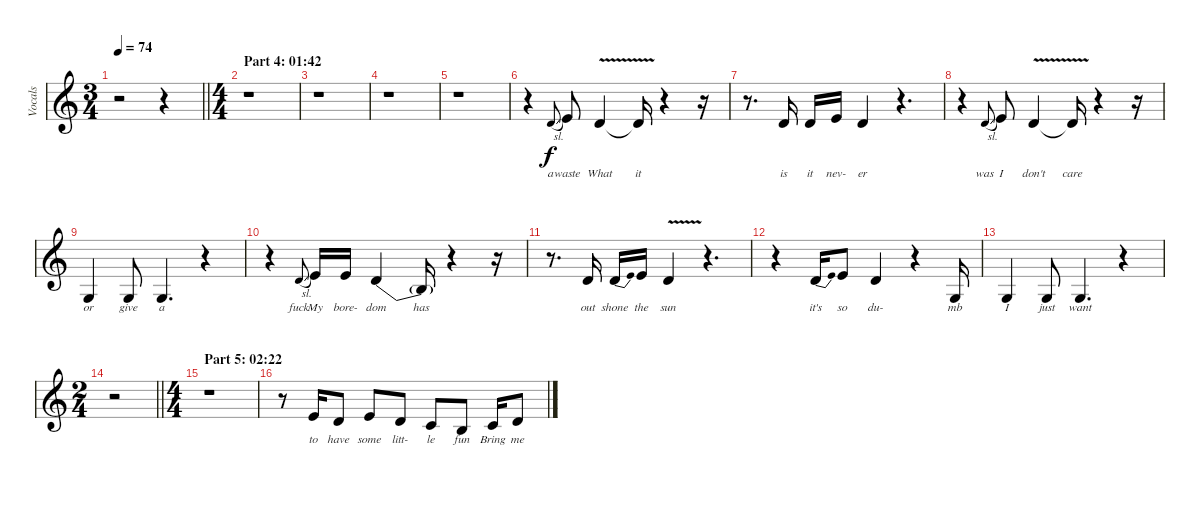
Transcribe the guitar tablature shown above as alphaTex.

\track ("Vocals" "Vocals") {instrument tenorsax}
\staff {score}
\tuning (E4 B3 G3 D3 A2 E2) {hide}
\ts (3 4)
\tempo 74
\clef g2
\barLineRight lightlight
\ks c
r.2{dy f} r.4 |
\ts (4 4)
\section ("" "Part 4: 01:42")
r.1 |
r.1 |
r.1 |
r.1 |
r.4 7.3{sl}.8{lyrics (0 "a") lyrics (1 "") lyrics (2 "") lyrics (3 "") lyrics (4 "") gr onbeat} 9.3.8{lyrics (0 "waste") lyrics (1 "") lyrics (2 "") lyrics (3 "") lyrics (4 "")} 7.3{v}.4{lyrics (0 "What") lyrics (1 "") lyrics (2 "") lyrics (3 "") lyrics (4 "")} 7.3{t}.16{lyrics (0 "it") lyrics (1 "") lyrics (2 "") lyrics (3 "") lyrics (4 "")} r.4 r.16 |
r.8{d} 7.3.16{lyrics (0 "is") lyrics (1 "") lyrics (2 "") lyrics (3 "") lyrics (4 "")} 7.3.16{lyrics (0 "it") lyrics (1 "") lyrics (2 "") lyrics (3 "") lyrics (4 "")} 9.3.16{lyrics (0 "nev-") lyrics (1 "") lyrics (2 "") lyrics (3 "") lyrics (4 "")} 4.3{be (custom 0 6 20 6 50 0 60 0)}.4{lyrics (0 "er") lyrics (1 "") lyrics (2 "") lyrics (3 "") lyrics (4 "")} r.4{d} |
r.4 7.3{sl}.8{lyrics (0 "was") lyrics (1 "") lyrics (2 "") lyrics (3 "") lyrics (4 "") gr onbeat} 9.3.8{lyrics (0 "I") lyrics (1 "") lyrics (2 "") lyrics (3 "") lyrics (4 "")} 7.3{v}.4{lyrics (0 "don't") lyrics (1 "") lyrics (2 "") lyrics (3 "") lyrics (4 "")} 7.3{t}.16{lyrics (0 "care") lyrics (1 "") lyrics (2 "") lyrics (3 "") lyrics (4 "")} r.4 r.16 |
5.4{be (custom 0 0 5 4 30 4 35 0 60 0)}.4{lyrics (0 "or") lyrics (1 "") lyrics (2 "") lyrics (3 "") lyrics (4 "")} 5.4.8{lyrics (0 "give") lyrics (1 "") lyrics (2 "") lyrics (3 "") lyrics (4 "")} 5.4{be (custom 0 0 5 4 10 4 20 0 60 0)}.4{d lyrics (0 "a") lyrics (1 "") lyrics (2 "") lyrics (3 "") lyrics (4 "")} r.4 |
r.4 7.3{sl}.8{lyrics (0 "fuck") lyrics (1 "") lyrics (2 "") lyrics (3 "") lyrics (4 "") gr onbeat} 9.3.16{lyrics (0 "My") lyrics (1 "") lyrics (2 "") lyrics (3 "") lyrics (4 "")} 9.3.16{lyrics (0 "bore-") lyrics (1 "") lyrics (2 "") lyrics (3 "") lyrics (4 "")} 4.3{be (custom 0 6 35 6 55 0 60 0)}.4{lyrics (0 "dom") lyrics (1 "") lyrics (2 "") lyrics (3 "") lyrics (4 "")} 4.3{t}.16{lyrics (0 "has") lyrics (1 "") lyrics (2 "") lyrics (3 "") lyrics (4 "")} r.4 r.16 |
r.8{d} 7.3.16{lyrics (0 "out") lyrics (1 "") lyrics (2 "") lyrics (3 "") lyrics (4 "")} 7.3{be (bend 0 0 60 4)}.16{lyrics (0 "shone") lyrics (1 "") lyrics (2 "") lyrics (3 "") lyrics (4 "")} 9.3.16{lyrics (0 "the") lyrics (1 "") lyrics (2 "") lyrics (3 "") lyrics (4 "")} 7.3{v}.4{lyrics (0 "sun") lyrics (1 "") lyrics (2 "") lyrics (3 "") lyrics (4 "")} r.4{d} |
r.4 7.3{be (bend 0 0 60 4)}.16{lyrics (0 "it's") lyrics (1 "") lyrics (2 "") lyrics (3 "") lyrics (4 "")} 9.3.8{lyrics (0 "so") lyrics (1 "") lyrics (2 "") lyrics (3 "") lyrics (4 "")} 4.3{be (custom 0 6 15 6 45 0 60 0)}.4{lyrics (0 "du-") lyrics (1 "") lyrics (2 "") lyrics (3 "") lyrics (4 "")} r.4 5.4.16{lyrics (0 "mb") lyrics (1 "") lyrics (2 "") lyrics (3 "") lyrics (4 "")} |
5.4{be (custom 0 0 5 4 30 4 35 0 60 0)}.4{lyrics (0 "I") lyrics (1 "") lyrics (2 "") lyrics (3 "") lyrics (4 "")} 5.4.8{lyrics (0 "just") lyrics (1 "") lyrics (2 "") lyrics (3 "") lyrics (4 "")} 4.4{be (custom 0 2 5 6 10 6 20 2 45 2 60 0)}.4{d lyrics (0 "want") lyrics (1 "") lyrics (2 "") lyrics (3 "") lyrics (4 "")} r.4 |
\ts (2 4)
\barLineRight lightlight
r.2 |
\ts (4 4)
\section ("" "Part 5: 02:22")
r.1 |
r.8 9.3.16{lyrics (0 "to") lyrics (1 "") lyrics (2 "") lyrics (3 "") lyrics (4 "")} 7.3.8{lyrics (0 "have") lyrics (1 "") lyrics (2 "") lyrics (3 "") lyrics (4 "")} 9.3.8{lyrics (0 "some") lyrics (1 "") lyrics (2 "") lyrics (3 "") lyrics (4 "")} 7.3.8{lyrics (0 "litt-") lyrics (1 "") lyrics (2 "") lyrics (3 "") lyrics (4 "")} 5.3.8{lyrics (0 "le") lyrics (1 "") lyrics (2 "") lyrics (3 "") lyrics (4 "")} 4.3.8{lyrics (0 "fun") lyrics (1 "") lyrics (2 "") lyrics (3 "") lyrics (4 "")} 5.3.16{lyrics (0 "Bring") lyrics (1 "") lyrics (2 "") lyrics (3 "") lyrics (4 "")} 4.3{be (custom 0 6 10 10 30 6 45 6 60 0)}.8{lyrics (0 "me") lyrics (1 "") lyrics (2 "") lyrics (3 "") lyrics (4 "")}
